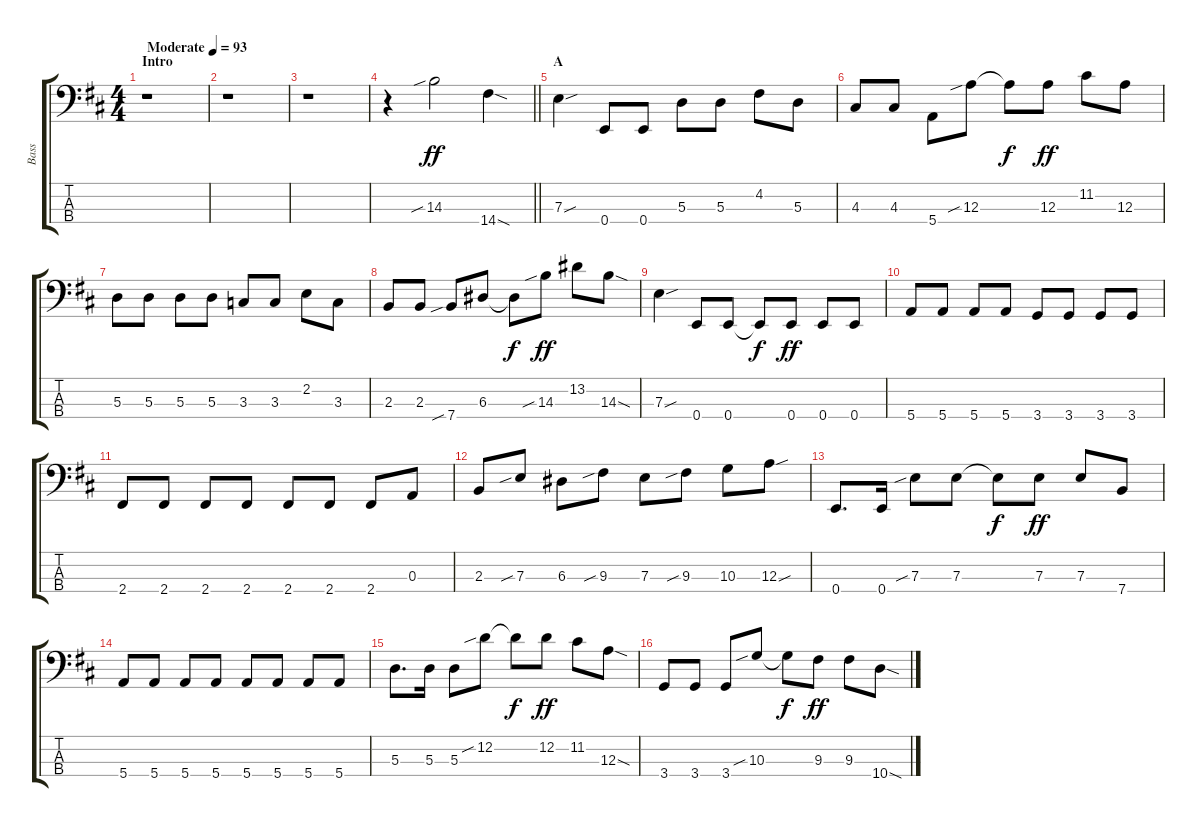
\track ("Bass" "Bass") {instrument electricbasspick}
\staff {score tabs}
\tuning (G2 D2 A1 E1) {hide}
\ts (4 4)
\section ("" "Intro")
\tempo (93 "Moderate")
\clef f4
\ks d
r.1{dy ff instrument electricbasspick} |
r.1 |
r.1 |
\barLineRight lightlight
r.4 14.3{sib}.2 14.4{sod}.4 |
\section ("" "A")
7.3{sou}.4 0.4.8 0.4.8 5.3.8 5.3.8 4.2.8 5.3.8 |
4.3.8 4.3.8 5.4.8 12.3{sib}.8 12.3{t}.8{dy f} 12.3.8{dy ff} 11.2.8 12.3.8 |
5.3.8 5.3.8 5.3.8 5.3.8 3.3.8 3.3.8 2.2.8 3.3.8 |
2.3.8 2.3.8 7.4{sib}.8 6.3.8 6.3{t}.8{dy f} 14.3{sib}.8{dy ff} 13.2.8 14.3{sod}.8 |
7.3{sou}.4 0.4.8 0.4.8 0.4{t}.8{dy f} 0.4.8{dy ff} 0.4.8 0.4.8 |
5.4.8 5.4.8 5.4.8 5.4.8 3.4.8 3.4.8 3.4.8 3.4.8 |
2.4.8 2.4.8 2.4.8 2.4.8 2.4.8 2.4.8 2.4.8 0.3.8 |
2.3.8 7.3{sib}.8 6.3.8 9.3{sib}.8 7.3.8 9.3{sib}.8 10.3.8 12.3{sou}.8 |
0.4.8{d} 0.4.16 7.3{sib}.8 7.3.8 7.3{t}.8{dy f} 7.3.8{dy ff} 7.3.8 7.4.8 |
5.4.8 5.4.8 5.4.8 5.4.8 5.4.8 5.4.8 5.4.8 5.4.8 |
5.3.8{d} 5.3.16 5.3.8 12.2{sib}.8 12.2{t}.8{dy f} 12.2.8{dy ff} 11.2.8 12.3{sod}.8 |
3.4.8 3.4.8 3.4.8 10.3{sib}.8 10.3{t}.8{dy f} 9.3.8{dy ff} 9.3.8 10.4{sod}.8
